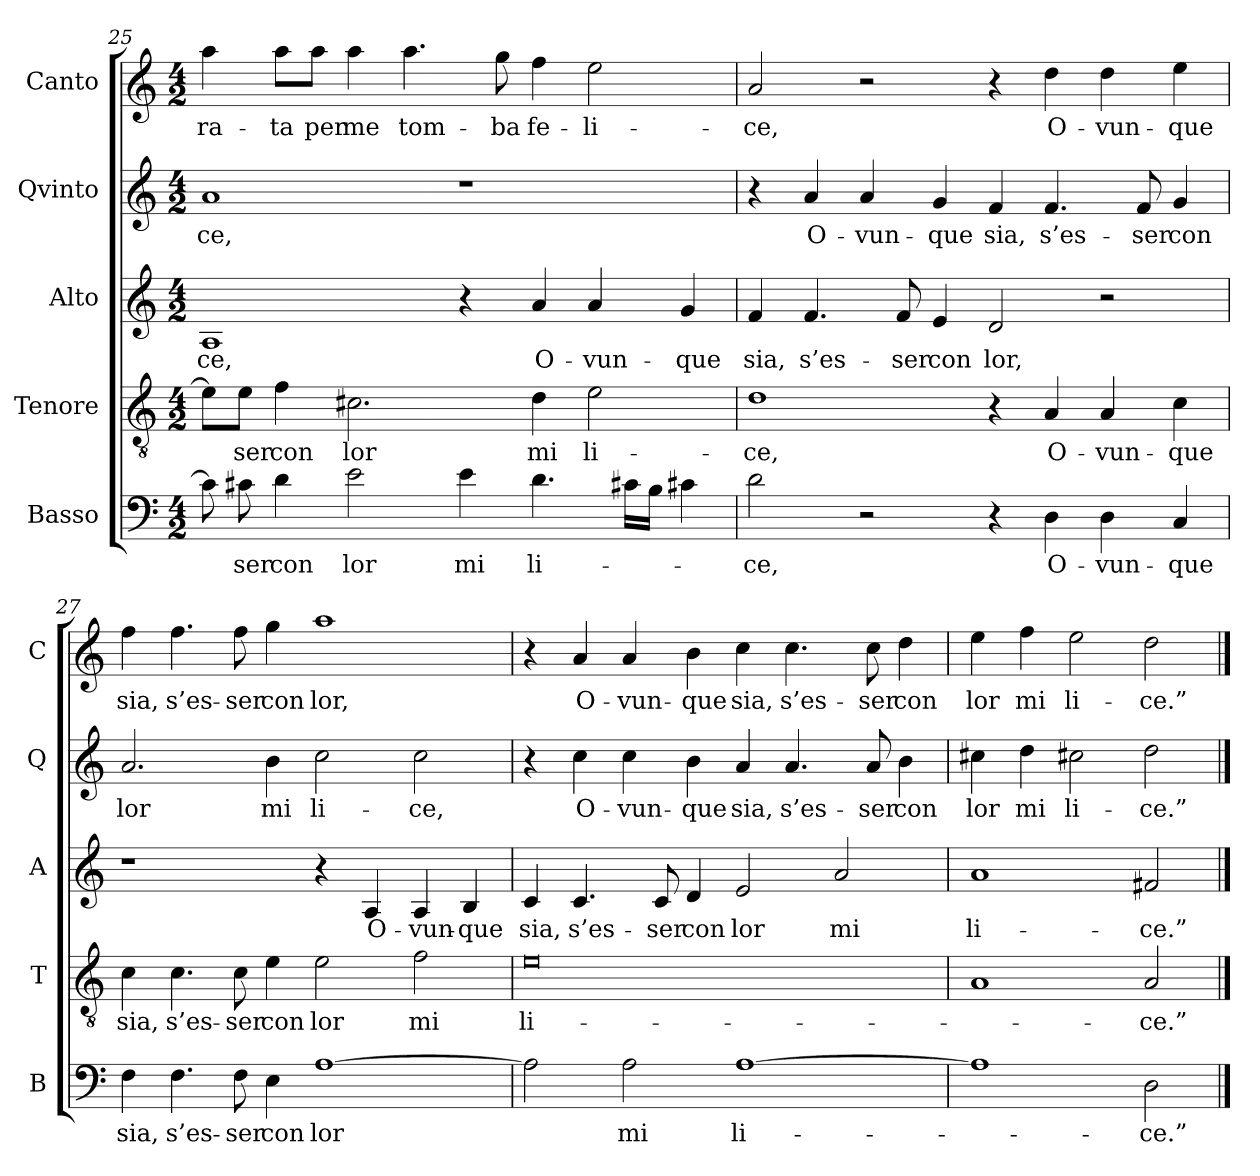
**kern	**text	**kern	**text	**kern	**text	**kern	**text	**kern	**text
*part5	*part5	*part4	*part4	*part3	*part3	*part2	*part2	*part1	*part1
*staff5	*staff5	*staff4	*staff4	*staff3	*staff3	*staff2	*staff2	*staff1	*staff1
*I"Basso	*	*I"Tenore	*	*I"Alto	*	*I"Qvinto	*	*I"Canto	*
*I'B	*	*I'T	*	*I'A	*	*I'Q	*	*I'C	*
*clefF4	*	*clefGv2	*	*clefG2	*	*clefG2	*	*clefG2	*
*k[]	*	*k[]	*	*k[]	*	*k[]	*	*k[]	*
*C:	*	*C:	*	*C:	*	*C:	*	*C:	*
*M4/2	*	*M4/2	*	*M4/2	*	*M4/2	*	*M4/2	*
=25	=25	=25	=25	=25	=25	=25	=25	=25	=25
8c#]	.	8e\L]	.	1A	-ce,	1a	-ce,	4aa	-ra-
8c#X	-ser	8e\J	-ser	.	.	.	.	.	.
4d	con	4f	con	.	.	.	.	8aa\L	-ta
.	.	.	.	.	.	.	.	8aa\J	per
2e	lor	2.c#X	lor	.	.	.	.	4aa	me
.	.	.	.	.	.	.	.	4.aa	tom-
4e	mi	.	.	4r	.	1r	.	.	.
.	.	.	.	.	.	.	.	8gg	-ba
4.d	li-	4d	mi	4a	O-	.	.	4ff	fe-
.	.	2e	li-	4a	-vun-	.	.	2ee	-li-
16c#XLL	.	.	.	.	.	.	.	.	.
16BJJ	.	.	.	.	.	.	.	.	.
4c#X	.	.	.	4g	-que	.	.	.	.
=26	=26	=26	=26	=26	=26	=26	=26	=26	=26
2d	-ce,	1d	-ce,	4f	sia,	4r	.	2a	-ce,
.	.	.	.	4.f	s’es-	4a	O-	.	.
2r	.	.	.	.	.	4a	-vun-	2r	.
.	.	.	.	8f	-ser	.	.	.	.
.	.	.	.	4e	con	4g	-que	.	.
4r	.	4r	.	2d	lor,	4f	sia,	4r	.
4D	O-	4A	O-	.	.	4.f	s’es-	4dd	O-
4D	-vun-	4A	-vun-	2r	.	.	.	4dd	-vun-
.	.	.	.	.	.	8f	-ser	.	.
4C	-que	4c	-que	.	.	4g	con	4ee	-que
=27	=27	=27	=27	=27	=27	=27	=27	=27	=27
4F	sia,	4c	sia,	1r	.	2.a	lor	4ff	sia,
4.F	s’es-	4.c	s’es-	.	.	.	.	4.ff	s’es-
8F	-ser	8c	-ser	.	.	.	.	8ff	-ser
4E	con	4e	con	.	.	4b	mi	4gg	con
[1A	lor	2e	lor	4r	.	2cc	li-	1aa	lor,
.	.	.	.	4A	O-	.	.	.	.
.	.	2f	mi	4A	-vun-	2cc	-ce,	.	.
.	.	.	.	4B	-que	.	.	.	.
=28	=28	=28	=28	=28	=28	=28	=28	=28	=28
2A]	.	0e	li-	4c	sia,	4r	.	4r	.
.	.	.	.	4.c	s’es-	4cc	O-	4a	O-
2A	mi	.	.	.	.	4cc	-vun-	4a	-vun-
.	.	.	.	8c	-ser	.	.	.	.
.	.	.	.	4d	con	4b	-que	4b	-que
[1A	li-	.	.	2e	lor	4a	sia,	4cc	sia,
.	.	.	.	.	.	4.a	s’es-	4.cc	s’es-
.	.	.	.	2a	mi	.	.	.	.
.	.	.	.	.	.	8a	-ser	8cc	-ser
.	.	.	.	.	.	4b	con	4dd	con
=29	=29	=29	=29	=29	=29	=29	=29	=29	=29
1A]	.	1A	.	1a	li-	4cc#X	lor	4ee	lor
.	.	.	.	.	.	4dd	mi	4ff	mi
.	.	.	.	.	.	2cc#X	li-	2ee	li-
2D	-ce.”	2A	-ce.”	2f#X	-ce.”	2dd	-ce.”	2dd	-ce.”
==	==	==	==	==	==	==	==	==	==
*-	*-	*-	*-	*-	*-	*-	*-	*-	*-
